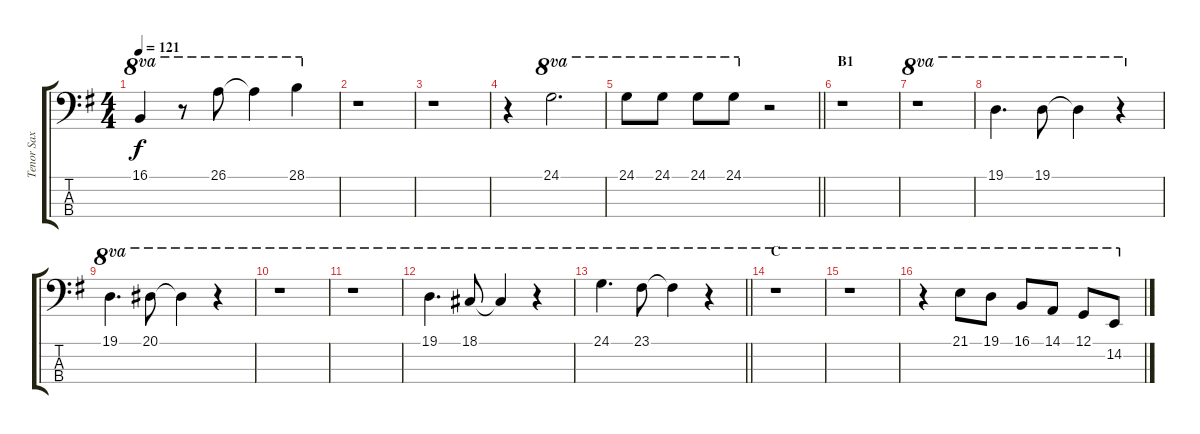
\track ("Tenor Sax 1" "Tenor Sax ") {instrument tenorsax}
\staff {score tabs}
\tuning (G2 D2 A1 E1) {hide}
\ts (4 4)
\tempo 121
\clef f4
\ks g
16.1{t}.4{ot 8va dy f} r.8{ot 8va} 26.1.8{ot 8va} 26.1{t}.4{ot 8va} 28.1.4{ot 8va} |
r.1 |
r.1 |
r.4 24.1.2{d ot 8va} |
\barLineRight lightlight
24.1.8{ot 8va} 24.1.8{ot 8va} 24.1.8{ot 8va} 24.1.8{ot 8va} r.2 |
\section ("" "B1")
r.1 |
r.1{ot 8va} |
19.1.4{d ot 8va} 19.1.8{ot 8va} 19.1{t}.4{ot 8va} r.4{ot 8va} |
19.1.4{d ot 8va} 20.1.8{ot 8va} 20.1{t}.4{ot 8va} r.4{ot 8va} |
r.1{ot 8va} |
r.1{ot 8va} |
19.1.4{d ot 8va} 18.1.8{ot 8va} 18.1{t}.4{ot 8va} r.4{ot 8va} |
\barLineRight lightlight
24.1.4{d ot 8va} 23.1.8{ot 8va} 23.1{t}.4{ot 8va} r.4{ot 8va} |
\section ("" "C")
r.1{ot 8va} |
r.1{ot 8va} |
r.4{ot 8va} 21.1.8{ot 8va} 19.1.8{ot 8va} 16.1.8{ot 8va} 14.1.8{ot 8va} 12.1.8{ot 8va} 14.2.8{ot 8va}
